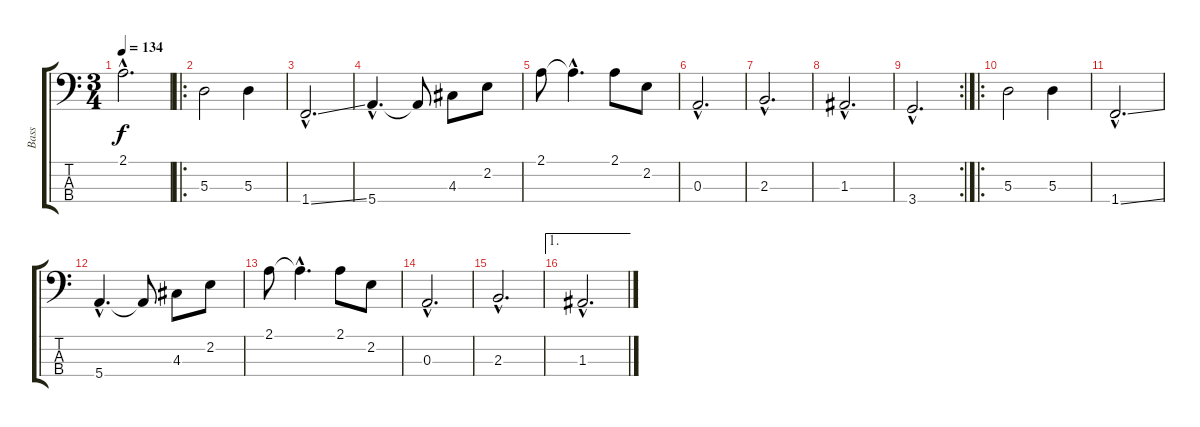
\track ("Bass" "Bass") {instrument electricbassfinger}
\staff {score tabs}
\tuning (G2 D2 A1 E1) {hide}
\ts (3 4)
\tempo 134
\clef f4
\ks c
2.1{hac t}.2{d dy f} |
\ro
5.3.2 5.3.4 |
1.4{ss hac}.2{d} |
5.4{hac}.4{d} 5.4{t}.8 4.3.8 2.2.8 |
2.1.8 2.1{hac t}.4{d} 2.1.8 2.2.8 |
0.3{hac}.2{d} |
2.3{hac}.2{d} |
1.3{hac}.2{d} |
\rc 2
3.4{hac}.2{d} |
\ro
5.3.2 5.3.4 |
1.4{ss hac}.2{d} |
5.4{hac}.4{d} 5.4{t}.8 4.3.8 2.2.8 |
2.1.8 2.1{hac t}.4{d} 2.1.8 2.2.8 |
0.3{hac}.2{d} |
2.3{hac}.2{d} |
\ae 1
1.3{hac}.2{d}
